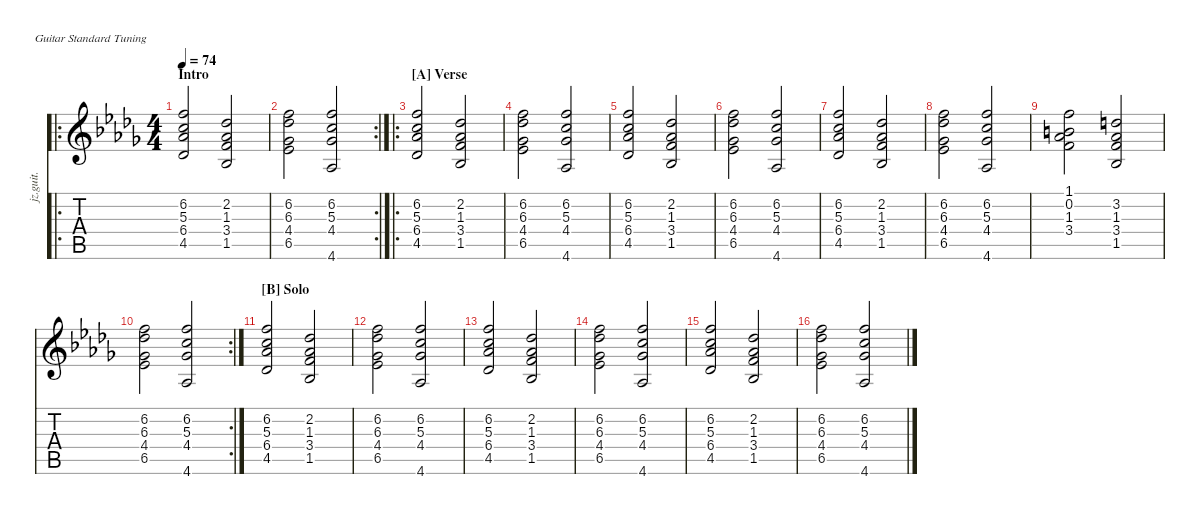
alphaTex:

\defaultSystemsLayout 4
\hideDynamics
\bracketExtendMode nobrackets
\track ("Jazz Guitar" "jz.guit.") {instrument electricguitarjazz}
\staff {score tabs}
\tuning (E4 B3 G3 D3 A2 E2)
\ro
\ts (4 4)
\section ("" "Intro")
\tempo 74
\clef g2
\ks db
(4.5{acc b} 6.4{acc b} 5.3{acc forcenatural} 6.2{acc forcenatural}).2{dy mf instrument electricguitarjazz} (1.5{acc b} 3.4{acc forcenatural} 1.3{acc b} 2.2{acc b}).2 |
\rc 2
(6.5{acc b} 4.4{acc b} 6.3{acc b} 6.2{acc forcenatural}).2 (6.2{acc forcenatural} 5.3{acc forcenatural} 4.4{acc b} 4.6{acc b}).2 |
\ro
\section ("A" "Verse")
(4.5{acc b} 6.4{acc b} 5.3{acc forcenatural} 6.2{acc forcenatural}).2 (1.5{acc b} 3.4{acc forcenatural} 1.3{acc b} 2.2{acc b}).2 |
(6.5{acc b} 4.4{acc b} 6.3{acc b} 6.2{acc forcenatural}).2 (6.2{acc forcenatural} 5.3{acc forcenatural} 4.4{acc b} 4.6{acc b}).2 |
(4.5{acc b} 6.4{acc b} 5.3{acc forcenatural} 6.2{acc forcenatural}).2 (1.5{acc b} 3.4{acc forcenatural} 1.3{acc b} 2.2{acc b}).2 |
(6.5{acc b} 4.4{acc b} 6.3{acc b} 6.2{acc forcenatural}).2 (6.2{acc forcenatural} 5.3{acc forcenatural} 4.4{acc b} 4.6{acc b}).2 |
(4.5{acc b} 6.4{acc b} 5.3{acc forcenatural} 6.2{acc forcenatural}).2 (1.5{acc b} 3.4{acc forcenatural} 1.3{acc b} 2.2{acc b}).2 |
(6.5{acc b} 4.4{acc b} 6.3{acc b} 6.2{acc forcenatural}).2 (6.2{acc forcenatural} 5.3{acc forcenatural} 4.4{acc b} 4.6{acc b}).2 |
(3.4{acc forcenatural} 1.3{acc b} 1.1{acc forcenatural} 0.2{acc forcenatural}).2 (1.5{acc b} 1.3{acc b} 3.2{acc forcenatural} 3.4{acc forcenatural}).2 |
\rc 2
(6.5{acc b} 4.4{acc b} 6.3{acc b} 6.2{acc forcenatural}).2 (6.2{acc forcenatural} 5.3{acc forcenatural} 4.4{acc b} 4.6{acc b}).2 |
\section ("B" "Solo")
(4.5{acc b} 6.4{acc b} 5.3{acc forcenatural} 6.2{acc forcenatural}).2 (1.5{acc b} 3.4{acc forcenatural} 1.3{acc b} 2.2{acc b}).2 |
(6.5{acc b} 4.4{acc b} 6.3{acc b} 6.2{acc forcenatural}).2 (6.2{acc forcenatural} 5.3{acc forcenatural} 4.4{acc b} 4.6{acc b}).2 |
(4.5{acc b} 6.4{acc b} 5.3{acc forcenatural} 6.2{acc forcenatural}).2 (1.5{acc b} 3.4{acc forcenatural} 1.3{acc b} 2.2{acc b}).2 |
(6.5{acc b} 4.4{acc b} 6.3{acc b} 6.2{acc forcenatural}).2 (6.2{acc forcenatural} 5.3{acc forcenatural} 4.4{acc b} 4.6{acc b}).2 |
(4.5{acc b} 6.4{acc b} 5.3{acc forcenatural} 6.2{acc forcenatural}).2 (1.5{acc b} 3.4{acc forcenatural} 1.3{acc b} 2.2{acc b}).2 |
(6.5{acc b} 4.4{acc b} 6.3{acc b} 6.2{acc forcenatural}).2 (6.2{acc forcenatural} 5.3{acc forcenatural} 4.4{acc b} 4.6{acc b}).2
